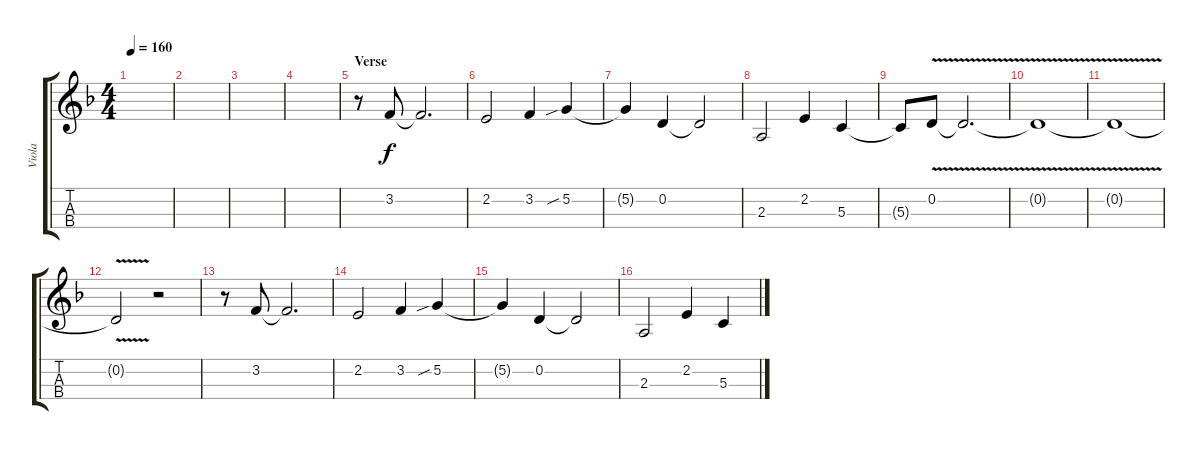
\track ("Viola" "Viola") {instrument viola}
\staff {score tabs}
\tuning (A4 D4 G3 C3) {hide}
\ts (4 4)
\tempo 160
\clef g2
\ks dminor
|
|
|
|
\section ("" "Verse")
r.8 3.2.8 3.2{t}.2{d} |
2.2.2 3.2.4 5.2{sib}.4 |
5.2{t}.4 0.2.4 0.2{t}.2 |
2.3.2 2.2.4 5.3.4 |
5.3{t}.8 0.2{v}.8 0.2{v t}.2{d} |
0.2{v t}.1 |
0.2{v t}.1 |
0.2{v t}.2 r.2 |
r.8 3.2.8 3.2{t}.2{d} |
2.2.2 3.2.4 5.2{sib}.4 |
5.2{t}.4 0.2.4 0.2{t}.2 |
2.3.2 2.2.4 5.3.4
